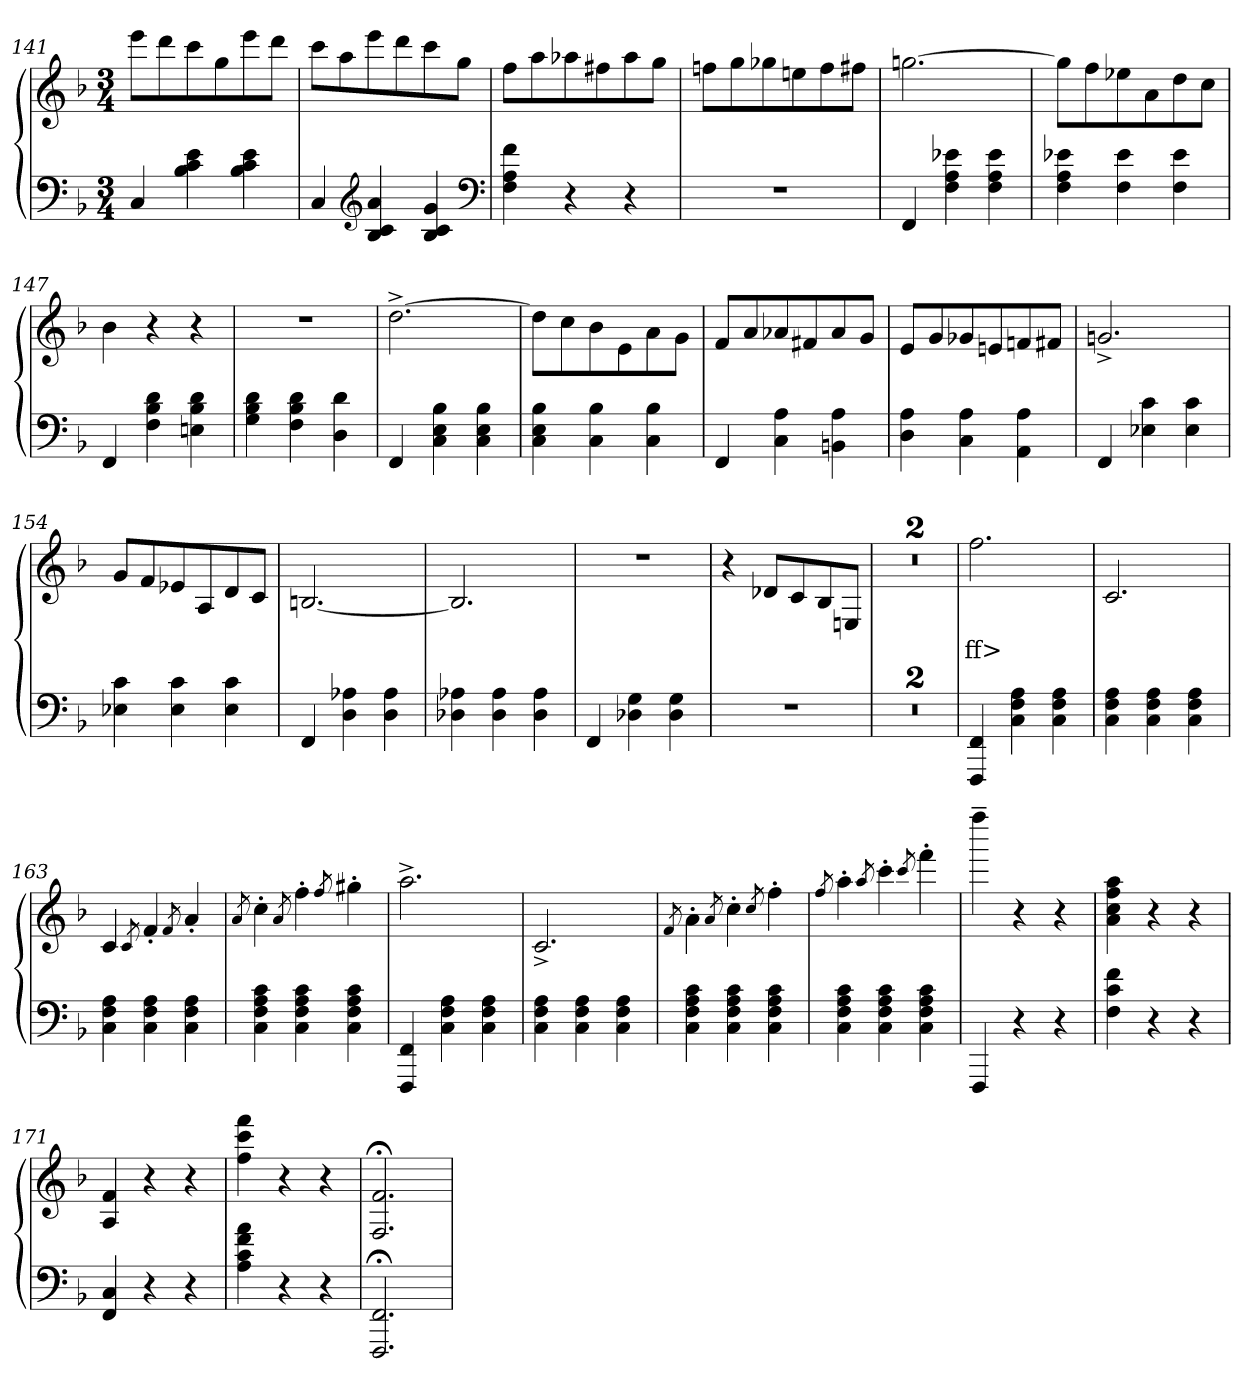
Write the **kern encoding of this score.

**kern	**kern	**text
*part2	*part1	*part1
*staff2	*staff1	*staff1
*clefF4	*clefG2	*
*k[b-]	*k[b-]	*
*M3/4	*M3/4	*
=141	=141	=141
4C/	8eeeL	.
.	8ddd	.
4e 4c 4B-	8ccc	.
.	8gg	.
4e 4c 4B-	8eee	.
.	8dddJ	.
=142	=142	=142
4C/	8cccL	.
.	8aa	.
*clefG2	*	*
4a 4c 4B-	8eee	.
.	8ddd	.
4g 4c 4B-	8ccc	.
.	8ggJ	.
*clefF4	*	*
=143	=143	=143
4f 4A 4F	8ffL	.
.	8aa	.
4r	8aa-X	.
.	8ff#X	.
4r	8aa-	.
.	8ggJ	.
=144	=144	=144
2.r	8ffnL	.
.	8gg	.
.	8gg-X	.
.	8een	.
.	8ff	.
.	8ff#XJ	.
=145	=145	=145
4FF	[2.ggn	.
4e-X 4A 4F	.	.
4e- 4A 4F	.	.
=146	=146	=146
4e-X 4A 4F	8ggL]	.
.	8ff	.
4e- 4F	8ee-X	.
.	8a	.
4e- 4F	8dd	.
.	8ccJ	.
=147	=147	=147
4FF	4b-	.
4d 4B- 4F	4r	.
4d 4B- 4En	4r	.
=148	=148	=148
4d 4B- 4G	2.r	.
4d 4B- 4F	.	.
4d 4D	.	.
=149	=149	=149
4FF	[2.dd^>	.
4B- 4E 4C	.	.
4B- 4E 4C	.	.
=150	=150	=150
4B- 4E 4C	8dd\L]	.
.	8cc	.
4B- 4C	8b-	.
.	8e	.
4B- 4C	8a	.
.	8gJ	.
=151	=151	=151
4FF	8fL	.
.	8a	.
4A 4C	8a-X	.
.	8f#X	.
4A 4BBn	8a-	.
.	8gJ	.
=152	=152	=152
4A 4D	8eL	.
.	8g	.
4A 4C	8g-X	.
.	8en	.
4A 4AA	8fn	.
.	8f#XJ	.
=153	=153	=153
4FF	2.gn^>	.
4c 4E-X	.	.
4c 4E-	.	.
=154	=154	=154
4c 4E-X	8gL	.
.	8f	.
4c 4E-	8e-X	.
.	8A	.
4c 4E-	8d	.
.	8cJ	.
=155	=155	=155
4FF	[2.Bn	.
4A-X 4D	.	.
4A- 4D	.	.
=156	=156	=156
4A-X 4D-X	2.Bn]	.
4A- 4D-	.	.
4A- 4D-	.	.
=157	=157	=157
4FF	2.r	.
4G 4D-X	.	.
4G 4D-	.	.
=158	=158	=158
2.r	4r	.
.	8d-XL	.
.	8c	.
.	8B-	.
.	8EnJ	.
=159	=159	=159
2.r	2.r	.
=160	=160	=160
2.r	2.r	.
=161	=161	=161
4FF 4FFF	2.ff	ff>
4A 4F 4C	.	.
4A 4F 4C	.	.
=162	=162	=162
4A 4F 4C	2.c	.
4A 4F 4C	.	.
4A 4F 4C	.	.
=163	=163	=163
4A 4F 4C	4c	.
.	8qc/	.
4A 4F 4C	4f'>	.
.	8qf/	.
4A 4F 4C	4a'>	.
=164	=164	=164
.	8qa/	.
4c 4A 4F 4C	4cc'>	.
.	8qa/	.
4c 4A 4F 4C	4ff'>	.
.	8qff/	.
4c 4A 4F 4C	4gg#X'>	.
=165	=165	=165
4FF 4FFF	2.aa^>	.
4A 4F 4C	.	.
4A 4F 4C	.	.
=166	=166	=166
4A 4F 4C	2.c^>	.
4A 4F 4C	.	.
4A 4F 4C	.	.
=167	=167	=167
.	8qf/	.
4c 4A 4F 4C	4a'>\	.
.	8qa/	.
4c 4A 4F 4C	4cc'>	.
.	8qcc/	.
4c 4A 4F 4C	4ff'>	.
=168	=168	=168
.	8qff/	.
4c 4A 4F 4C	4aa'>	.
.	8qaa/	.
4c 4A 4F 4C	4ccc'>	.
.	8qccc/	.
4c 4A 4F 4C	4fff'>	.
=169	=169	=169
4FFF	4ffff~>	.
4r	4r	.
4r	4r	.
=170	=170	=170
4f 4c 4F	4aa 4ff 4cc 4a	.
4r	4r	.
4r	4r	.
=171	=171	=171
4C 4FF	4f 4A	.
4r	4r	.
4r	4r	.
=172	=172	=172
4a 4f 4c 4A	4fff 4ccc 4ff	.
4r	4r	.
4r	4r	.
=173	=173	=173
2.FF;< 2.FFF;<	2.f;< 2.F;<	.
=	=	=
*-	*-	*-
